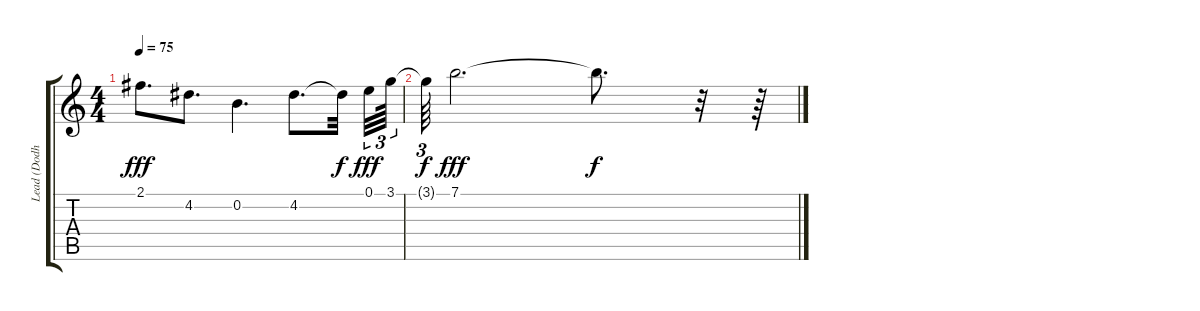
\track ("Lead (Dodhy)" "Lead (Dodh") {instrument overdrivenguitar}
\staff {score tabs}
\tuning (E4 B3 G3 D3 A2 E2) {hide}
\ts (4 4)
\tempo 75
\clef g2
\ks c
2.1.8{d dy fff} 4.2.8{d} 0.2.4{d} 4.2.8{d} 4.2{t}.32{dy f beam splitsecondary} 0.1.32{tu (3 2) dy fff} 3.1.64{tu (3 2)} |
3.1{t}.64{tu (3 2) dy f} 7.1.2{d dy fff} 7.1{t}.8{d dy f} r.32 r.64
